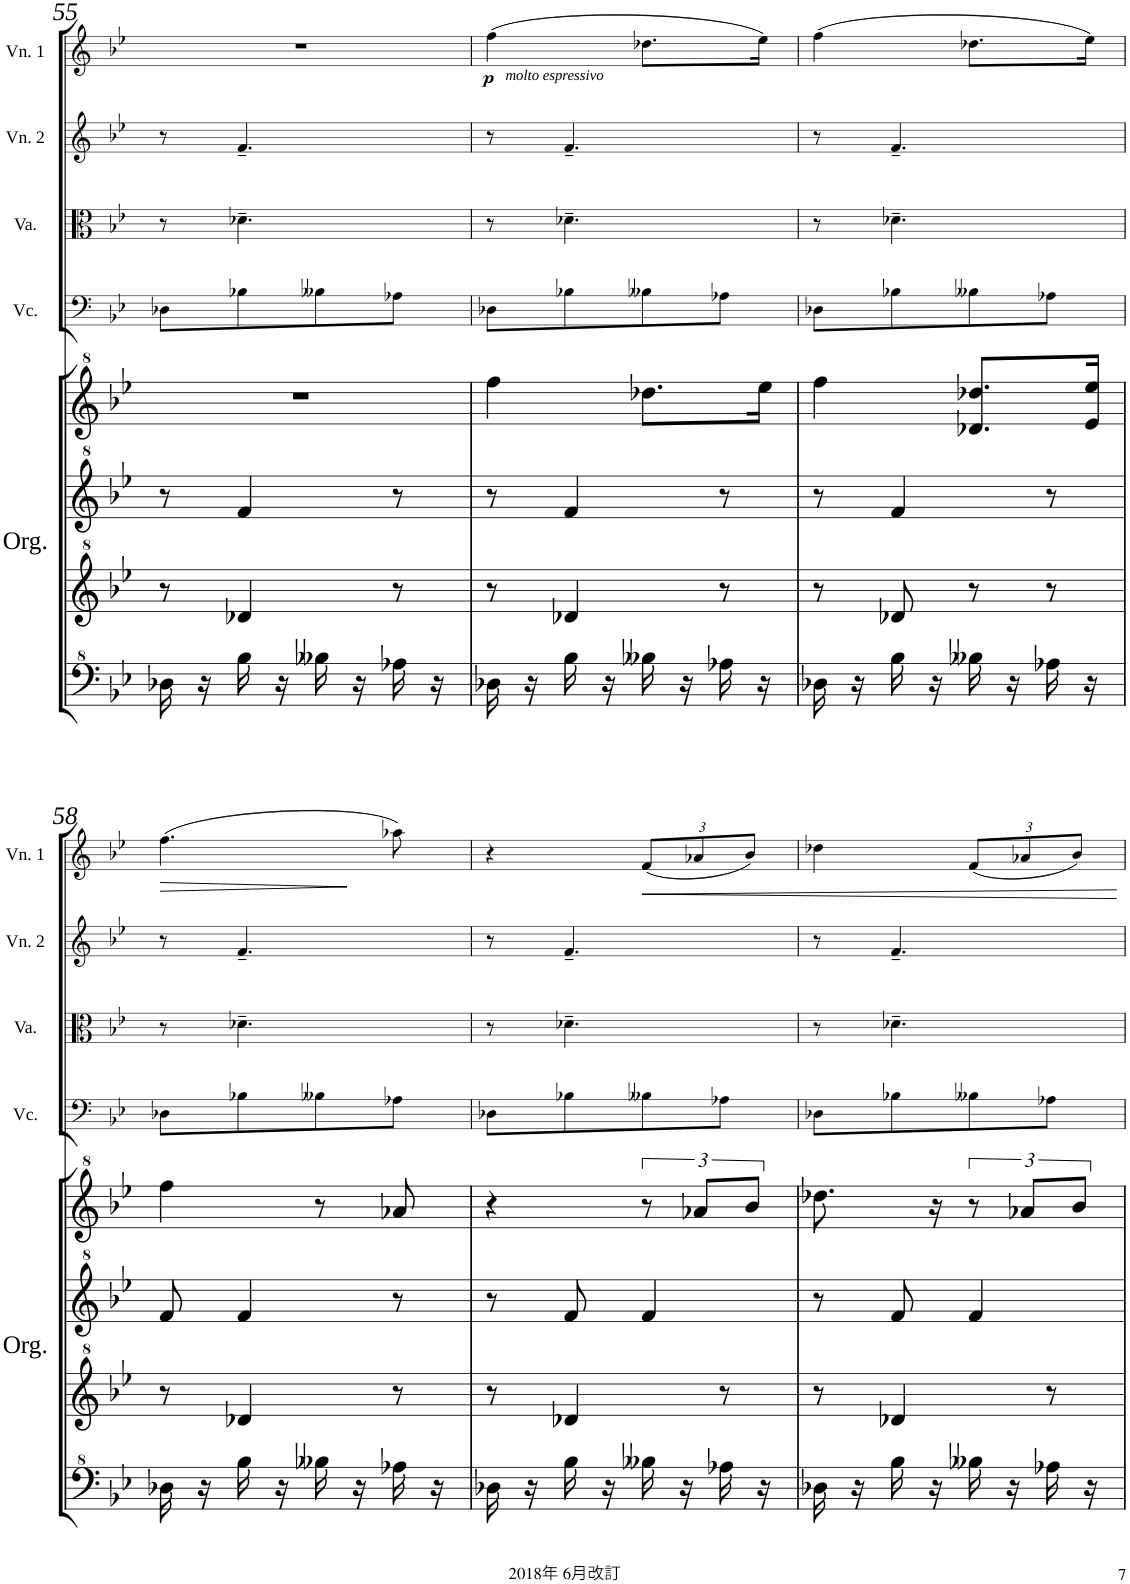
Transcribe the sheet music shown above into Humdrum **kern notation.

**kern	**kern	**kern	**kern	**kern	**kern	**kern	**kern	**dynam
*part5	*part5	*part5	*part5	*part4	*part3	*part2	*part1	*part1
*staff8	*staff7	*staff6	*staff5	*staff4	*staff3	*staff2	*staff1	*staff1
*I"Organ	*	*	*	*I"Violoncello	*I"Viola	*I"Violin 2	*I"Violin 1	*
*I'Org.	*	*	*	*I'Vc.	*I'Va.	*I'Vn. 2	*I'Vn. 1	*
!!LO:PB:g=z
*clefF^4	*clefG^2	*clefG^2	*clefG^2	*clefF4	*clefC3	*clefG2	*clefG2	*
*k[b-e-]	*k[b-e-]	*k[b-e-]	*k[b-e-]	*k[b-e-]	*k[b-e-]	*k[b-e-]	*k[b-e-]	*
*M2/4	*M2/4	*M2/4	*M2/4	*M2/4	*M2/4	*M2/4	*M2/4	*
=55	=55	=55	=55	=55	=55	=55	=55	=55
16d-X\	8r	8r	2r	8D-X\L	8r	8r	2r	.
16r	.	.	.	.	.	.	.	.
16b-\	4dd-X/	4ff/	.	8B-X\	4.d-X~\	4.f~/	.	.
16r	.	.	.	.	.	.	.	.
16b--X\	.	.	.	8B--X\	.	.	.	.
16r	.	.	.	.	.	.	.	.
16a-X\	8r	8r	.	8A-X\J	.	.	.	.
16r	.	.	.	.	.	.	.	.
=56	=56	=56	=56	=56	=56	=56	=56	=56
!	!	!	!	!	!	!	!LO:TX:b:i:t=molto espressivo	!
!	!	!	!	!	!	!	!	!LO:DY:b
16d-X\	8r	8r	4fff\	8D-X\L	8r	8r	(4ff\	p
16r	.	.	.	.	.	.	.	.
16b-\	4dd-X/	4ff/	.	8B-X\	4.d-X~\	4.f~/	.	.
16r	.	.	.	.	.	.	.	.
16b--X\	.	.	8.ddd-X\L	8B--X\	.	.	8.dd-X\L	.
16r	.	.	.	.	.	.	.	.
16a-X\	8r	8r	.	8A-X\J	.	.	.	.
16r	.	.	16eee-\Jk	.	.	.	16ee-\Jk)	.
=57	=57	=57	=57	=57	=57	=57	=57	=57
16d-X\	8r	8r	4fff\	8D-X\L	8r	8r	(4ff\	.
16r	.	.	.	.	.	.	.	.
16b-\	8dd-X/	4ff/	.	8B-X\	4.d-X~\	4.f~/	.	.
16r	.	.	.	.	.	.	.	.
16b--X\	8r	.	8.dd-X/ 8.ddd-X/L	8B--X\	.	.	8.dd-X\L	.
16r	.	.	.	.	.	.	.	.
16a-X\	8r	8r	.	8A-X\J	.	.	.	.
16r	.	.	16ee-/ 16eee-/Jk	.	.	.	16ee-\Jk)	.
!!LO:LB:g=z
=58	=58	=58	=58	=58	=58	=58	=58	=58
!	!	!	!	!	!	!	!	!LO:HP:b
16d-X\	8r	8ff/	4fff\	8D-X\L	8r	8r	(4.ff\	>
16r	.	.	.	.	.	.	.	.
16b-\	4dd-X/	4ff/	.	8B-X\	4.d-X~\	4.f~/	.	.
16r	.	.	.	.	.	.	.	.
16b--X\	.	.	8r	8B--X\	.	.	.	.
16r	.	.	.	.	.	.	.	.
16a-X\	8r	8r	8aa-X/	8A-X\J	.	.	8aa-X\)	.
16r	.	.	.	.	.	.	.	.
.	.	.	.	.	.	.	.	]
=59	=59	=59	=59	=59	=59	=59	=59	=59
16d-X\	8r	8r	4r	8D-X\L	8r	8r	4r	.
16r	.	.	.	.	.	.	.	.
16b-\	4dd-X/	8ff/	.	8B-X\	4.d-X~\	4.f~/	.	.
16r	.	.	.	.	.	.	.	.
*	*	*	*	*	*	*	*Xbrackettup	*
!	!	!	!	!	!	!	!	!LO:HP:b
16b--X\	.	4ff/	12r	8B--X\	.	.	(12f/L	<
16r	.	.	.	.	.	.	.	.
.	.	.	12aa-X/L	.	.	.	12a-X/	.
16a-X\	8r	.	.	8A-X\J	.	.	.	.
.	.	.	12bb-/J	.	.	.	12b-/J)	.
16r	.	.	.	.	.	.	.	.
=60	=60	=60	=60	=60	=60	=60	=60	=60
16d-X\	8r	8r	8.ddd-X\	8D-X\L	8r	8r	4dd-X\	.
16r	.	.	.	.	.	.	.	.
16b-\	4dd-X/	8ff/	.	8B-X\	4.d-X~\	4.f~/	.	.
16r	.	.	16r	.	.	.	.	.
16b--X\	.	4ff/	12r	8B--X\	.	.	(12f/L	.
16r	.	.	.	.	.	.	.	.
.	.	.	12aa-X/L	.	.	.	12a-X/	.
16a-X\	8r	.	.	8A-X\J	.	.	.	.
.	.	.	12bb-/J	.	.	.	12b-/J)	.
16r	.	.	.	.	.	.	.	.
.	.	.	.	.	.	.	.	[
=	=	=	=	=	=	=	=	=
*-	*-	*-	*-	*-	*-	*-	*-	*-
